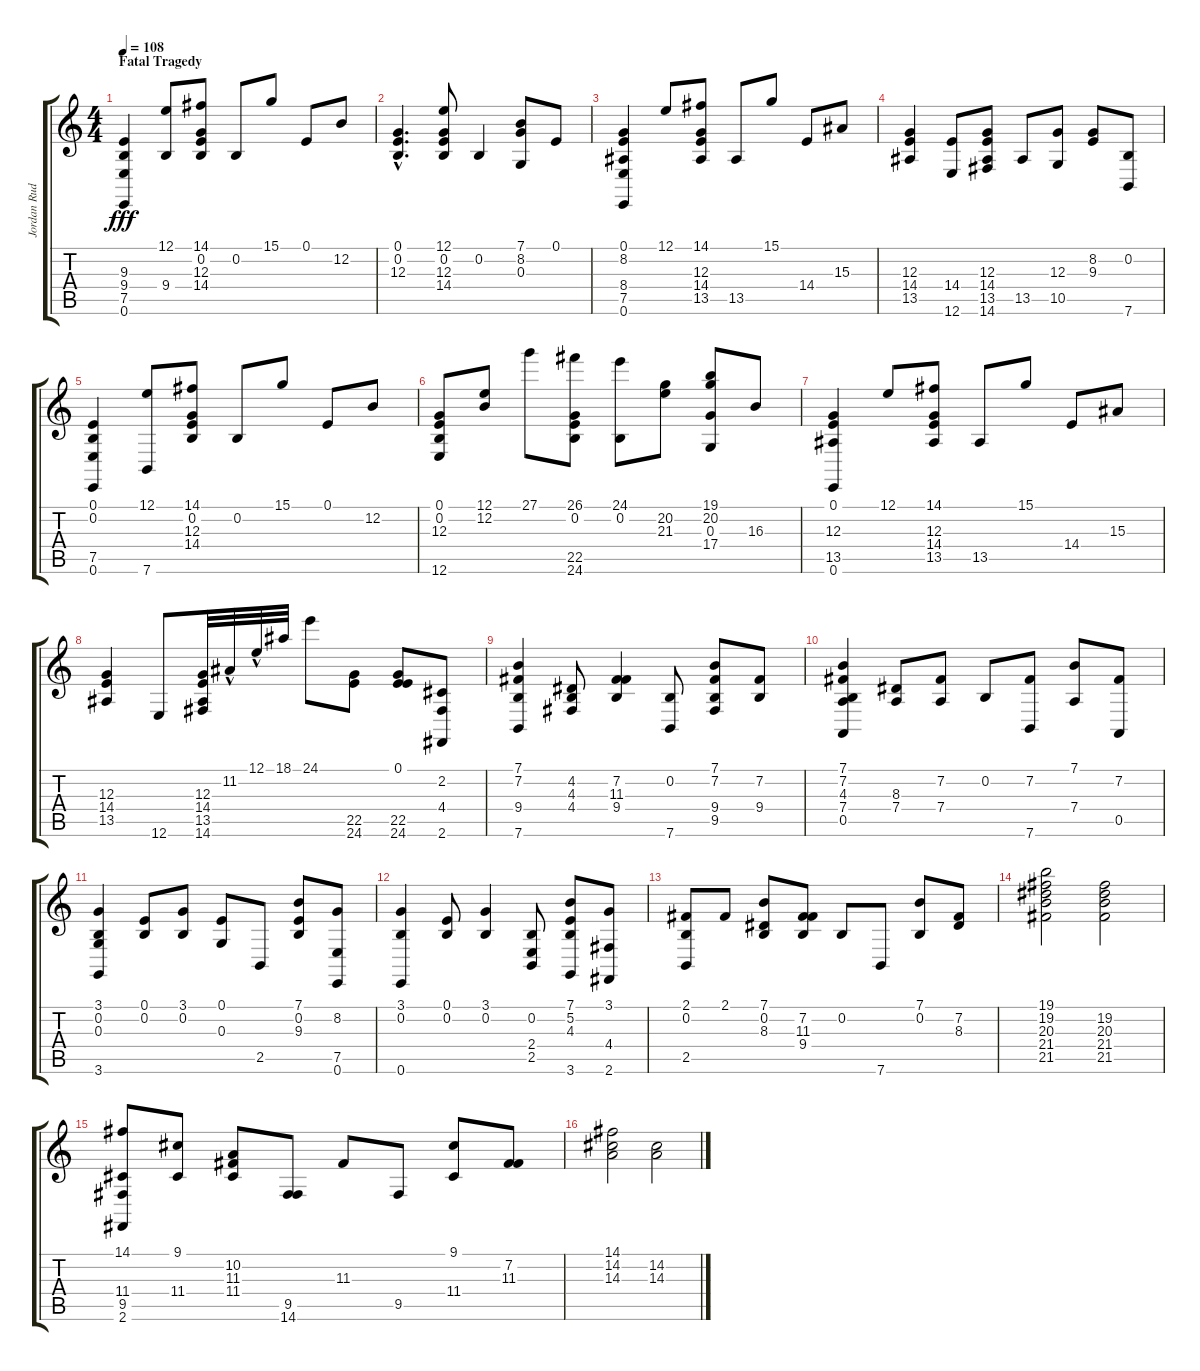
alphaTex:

\track ("Jordan Rudess - Keyboard" "Jordan Rud") {instrument acousticgrandpiano}
\staff {score tabs}
\tuning (E4 B3 G3 D3 A2 E2) {hide}
\ts (4 4)
\section ("" "Fatal Tragedy")
\tempo 108
\clef g2
\ks c
(9.3 9.4 7.5 0.6).4{dy fff instrument acousticgrandpiano} (12.1 9.4).8 (14.1 0.2 12.3 14.4).8 0.2.8 15.1.8 0.1.8 12.2.8 |
(0.1{hac} 0.2{hac} 12.3{hac}).4{d} (12.1 0.2 12.3 14.4).8 0.2.4 (7.1 8.2 0.3).8 0.1.8 |
(0.1 8.2 8.4 7.5 0.6).4 12.1.8 (14.1 12.3 14.4 13.5).8 13.5.8 15.1.8 14.4.8 15.3.8 |
(12.3 14.4 13.5).4 (14.4 12.6).8 (12.3 14.4 13.5 14.6).8 13.5.8 (12.3 10.5).8 (8.2 9.3).8 (0.2 7.6).8 |
(0.1 0.2 7.5 0.6).4 (12.1 7.6).8 (14.1 0.2 12.3 14.4).8 0.2.8 15.1.8 0.1.8 12.2.8 |
(0.1 0.2 12.3 12.6).8 (12.1 12.2).8 27.1.8 (26.1 0.2 22.5 24.6).8 (24.1 0.2).8 (20.2 21.3).8 (19.1 20.2 0.3 17.4).8 16.3.8 |
(0.1 12.3 13.5 0.6).4 12.1.8 (14.1 12.3 14.4 13.5).8 13.5.8 15.1.8 14.4.8 15.3.8 |
(12.3 14.4 13.5).4 12.6.8 (12.3 14.4 13.5 14.6).32 11.2{hac}.32 12.1{hac}.32 18.1.32 24.1.8 (22.5 24.6).8 (0.1 22.5 24.6).8 (2.2 4.4 2.6).8 |
(7.1 7.2 9.4 7.6).4 (4.2 4.3 4.4).8 (7.2 11.3 9.4).4 (0.2 7.6).8 (7.1 7.2 9.4 9.5).8 (7.2 9.4).8 |
(7.1 7.2 4.3 7.4 0.5).4 (8.3 7.4).8 (7.2 7.4).8 0.2.8 (7.2 7.6).8 (7.1 7.4).8 (7.2 0.5).8 |
(3.1 0.2 0.3 3.6).4 (0.1 0.2).8 (3.1 0.2).8 (0.1 0.3).8 2.5.8 (7.1 0.2 9.3).8 (8.2 7.5 0.6).8 |
(3.1 0.2 0.6).4 (0.1 0.2).8 (3.1 0.2).4 (0.2 2.4 2.5).8 (7.1 5.2 4.3 3.6).8 (3.1 4.4 2.6).8 |
(2.1 0.2 2.5).8 2.1.8 (7.1 0.2 8.3).8 (7.2 11.3 9.4).8 0.2.8 7.6.8 (7.1 0.2).8 (7.2 8.3).8 |
(19.1 19.2 20.3 21.4 21.5).2 (19.2 20.3 21.4 21.5).2 |
(14.1 11.4 9.5 2.6).8 (9.1 11.4).8 (10.2 11.3 11.4).8 (9.5 14.6).8 11.3.8 9.5.8 (9.1 11.4).8 (7.2 11.3).8 |
(14.1 14.2 14.3).2 (14.2 14.3).2
